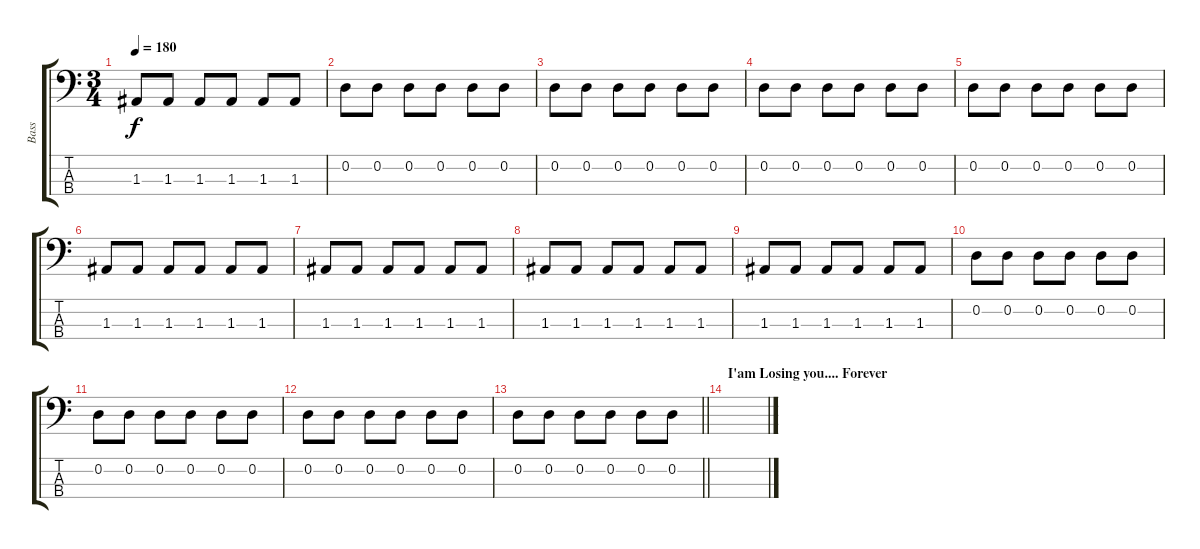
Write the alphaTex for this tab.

\track ("Bass" "Bass") {instrument electricbassfinger}
\staff {score tabs}
\tuning (G2 D2 A1 E1) {hide}
\ts (3 4)
\tempo 180
\clef f4
\ks c
1.3.8{dy f} 1.3.8 1.3.8 1.3.8 1.3.8 1.3.8 |
0.2.8 0.2.8 0.2.8 0.2.8 0.2.8 0.2.8 |
0.2.8 0.2.8 0.2.8 0.2.8 0.2.8 0.2.8 |
0.2.8 0.2.8 0.2.8 0.2.8 0.2.8 0.2.8 |
0.2.8 0.2.8 0.2.8 0.2.8 0.2.8 0.2.8 |
1.3.8 1.3.8 1.3.8 1.3.8 1.3.8 1.3.8 |
1.3.8 1.3.8 1.3.8 1.3.8 1.3.8 1.3.8 |
1.3.8 1.3.8 1.3.8 1.3.8 1.3.8 1.3.8 |
1.3.8 1.3.8 1.3.8 1.3.8 1.3.8 1.3.8 |
0.2.8 0.2.8 0.2.8 0.2.8 0.2.8 0.2.8 |
0.2.8 0.2.8 0.2.8 0.2.8 0.2.8 0.2.8 |
0.2.8 0.2.8 0.2.8 0.2.8 0.2.8 0.2.8 |
\barLineRight lightlight
0.2.8 0.2.8 0.2.8 0.2.8 0.2.8 0.2.8 |
\section ("" "I'am Losing you.... Forever")
